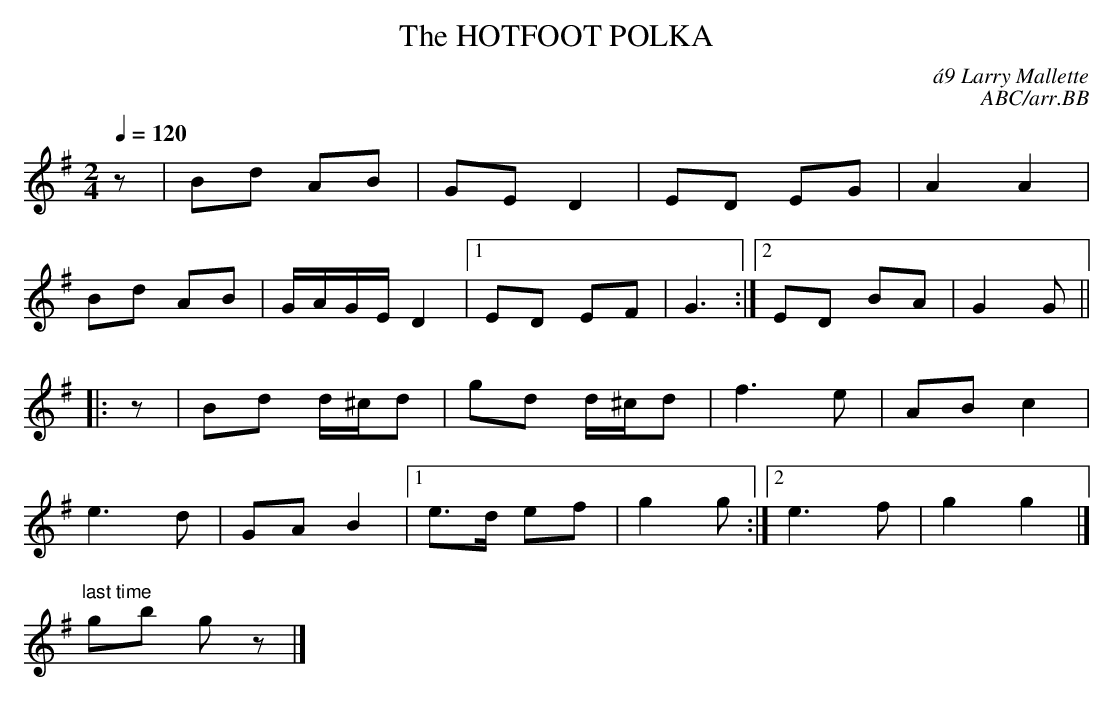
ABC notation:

X:1
T:HOTFOOT POLKA, The
C:\'a9 Larry Mallette
C:ABC/arr.BB
Q:1/4=120
L:1/8
M:2/4
K:G
z|Bd AB|GE D2|ED EG|A2A2|
Bd AB|G/A/G/E/ D2|1 ED EF|G3 :|\
[2 ED BA|G2G ||
|:z|Bd d/^c/d|gd d/^c/d|f3e|ABc2|
e3 d|GA B2|1 e>d ef|g2g :|2 e3 f|g2g2 |]
"last time"gb gz|]
